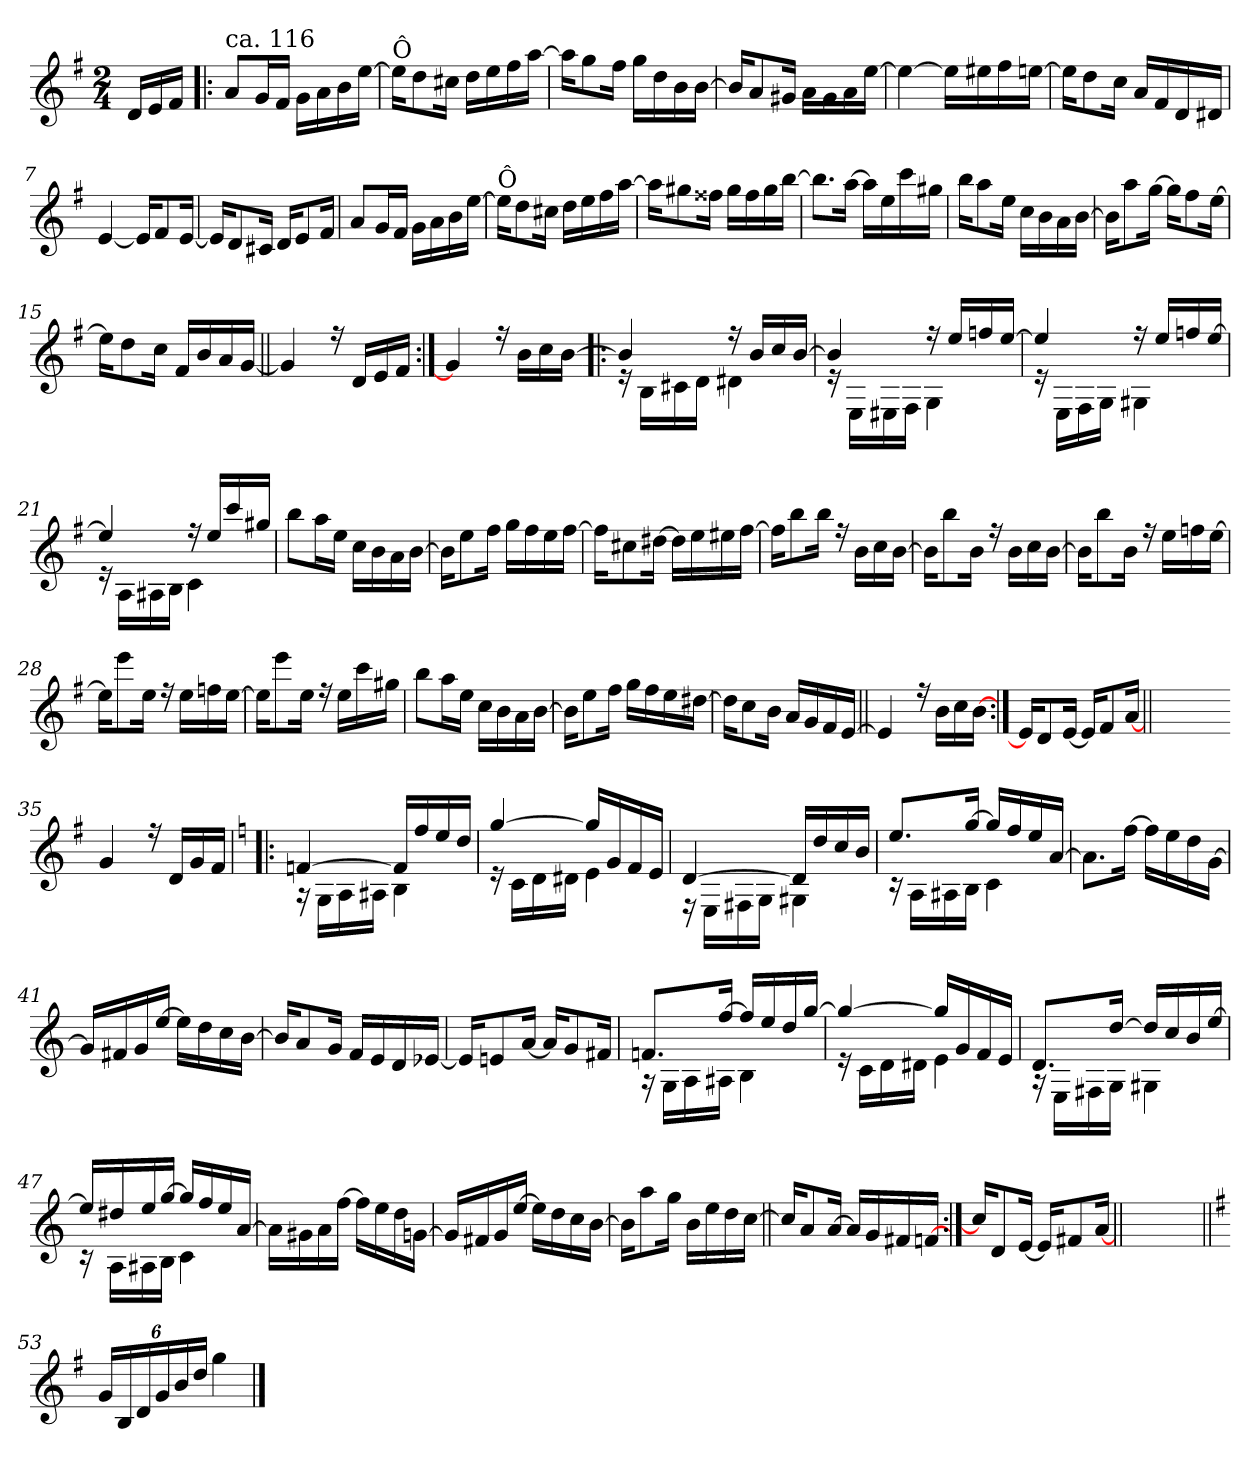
**kern
*part1
*staff1
*clefG2
*k[f#]
*G:
*M2/4
=
16d/LL
16e/
16f#/JJ
=1!|:
*^
!LO:TX:a:t=ca. 116	!
8a/L	2ryy
16g/L	.
16f#/JJ	.
16g\LL	.
16a\	.
16b\	.
[<16ee\JJ	.
=2	=2
!LO:TX:a:t=Ô	!
16ee\KL]	2ryy
8dd\	.
16cc#X\Jk	.
16dd\LL	.
16ee\	.
16ff#\	.
[<16aa\JJ	.
=3	=3
16aa\KL]	4ryy
8gg\	.
16ff#\Jk	.
16gg\LL	4ryy
16dd\	.
16b\	.
[<16b\JJ	.
!!LO:LB:g=z	!!
=4	=4
16b/KL]	2ryy
8a/	.
16g#X/Jk	.
16a\LL	.
16g#\	.
16a\	.
[<16ee\JJ	.
=5	=5
4ee\_	4ryy
16ee\LL]	4ryy
16ee#X\	.
16ff#\	.
[<16een\JJ	.
=6	=6
16ee\KL]	2ryy
8dd\	.
16cc\Jk	.
16a/LL	.
16f#/	.
16d/	.
16d#X/JJ	.
=7	=7
[>4e/	4ryy
16e/KL]	4ryy
8f#/	.
[>16e/Jk	.
!!LO:LB:g=z	!!
=8	=8
16e/KL]	2ryy
8d/	.
16c#X/Jk	.
16d/KL	.
8e/	.
16f#/Jk	.
=9	=9
8a/L	2ryy
16g/L	.
16f#/JJ	.
16g\LL	.
16a\	.
16b\	.
[<16ee\JJ	.
=10	=10
!LO:TX:a:t=Ô	!
16ee\KL]	2ryy
8dd\	.
16cc#X\Jk	.
16dd\LL	.
16ee\	.
16ff#\	.
[<16aa\JJ	.
=11	=11
16aa\KL]	4ryy
8gg#X\	.
16ff##X\Jk	.
16gg#\LL	4ryy
16ff##\	.
16gg#\	.
[<16bb\JJ	.
!!LO:LB:g=z	!!
=12	=12
8.bb\L]	2ryy
[<16aa\Jk	.
16aa\LL]	.
16ee\	.
16ccc\	.
16gg#X\JJ	.
=13	=13
16bb\KL	4ryy
8aa\	.
16ee\Jk	.
16cc\LL	4ryy
16b\	.
16a\	.
[<16b\JJ	.
=14	=14
16b\KL]	4ryy
8aa\	.
[<16gg\Jk	.
16gg\KL]	4ryy
8ff#\	.
[<16ee\Jk	.
=15	=15
16ee\KL]	4ryy
8dd\	.
16cc\Jk	.
16f#/LL	4ryy
16b/	.
16a/	.
[>16g/JJ	.
!!LO:LB:g=z	!!
=16||	=16||
4g/]	2ryy
16rff	.
16d/LL	.
16e/	.
16f#/JJ	.
=17:|!	=17:|!
4g/]	2ryy
16rff	.
16b\LL	.
16cc\	.
[<16b\JJ	.
=18!|:	=18!|:
*	*^
4b/]	16re	4ryy
.	16B!\LL	.
.	16c#X!\	.
.	16d!\JJ	.
16rff	4d#X!\	4ryy
16b/LL	.	.
16cc/	.	.
[>16b/JJ	.	.
=19	=19	=19
4b/]	16re	4ryy
.	16E!\LL	.
.	16E#X!\	.
.	16F#!\JJ	.
16rff	4G!\	4ryy
16ee/LL	.	.
16ffn/	.	.
[>16ee/JJ	.	.
!!LO:LB:g=z	!!	!!
=20	=20	=20
4ee/]	16re	4ryy
.	16E!\LL	.
.	16F#!\	.
.	16G!\JJ	.
16rff	4G#X!\	4ryy
16ee/LL	.	.
16ffn/	.	.
[>16ee/JJ	.	.
=21	=21	=21
4ee/]	16re	4ryy
.	16A!\LL	.
.	16A#X!\	.
.	16B!\JJ	.
16rff	4c!\	4ryy
16ee/LL	.	.
16ccc/	.	.
16gg#X/JJ	.	.
*	*v	*v
=22	=22
8bb\L	4ryy
16aa\L	.
16ee\JJ	.
16cc\LL	4ryy
16b\	.
16a\	.
[<16b\JJ	.
=23	=23
16b\KL]	4ryy
8ee\	.
16ff#\Jk	.
16gg\LL	4ryy
16ff#\	.
16ee\	.
[<16ff#\JJ	.
!!LO:LB:g=z	!!
=24	=24
16ff#\KL]	4ryy
8cc#X\	.
[<16dd#X\Jk	.
16dd#\LL]	4ryy
16ee\	.
16ee#X\	.
[<16ff#\JJ	.
=25	=25
16ff#\KL]	2ryy
8bb\	.
16bb\Jk	.
16rff	.
16b\LL	.
16cc\	.
[<16b\JJ	.
=26	=26
16b\KL]	4ryy
8bb\	.
16b\Jk	.
16rff	4ryy
16b\LL	.
16cc\	.
[<16b\JJ	.
=27	=27
16b\KL]	2ryy
8bb\	.
16b\Jk	.
16rff	.
16ee\LL	.
16ffn\	.
[<16ee\JJ	.
!!LO:LB:g=z	!!
=28	=28
16ee\KL]	4ryy
8eee\	.
16ee\Jk	.
16rff	4ryy
16ee\LL	.
16ffn\	.
[<16ee\JJ	.
=29	=29
16ee\KL]	2ryy
8eee\	.
16ee\Jk	.
16rff	.
16ee\LL	.
16ccc\	.
16gg#X\JJ	.
=30	=30
8bb\L	4ryy
16aa\L	.
16ee\JJ	.
16cc\LL	4ryy
16b\	.
16a\	.
[<16b\JJ	.
=31	=31
16b\KL]	2ryy
8ee\	.
16ff#\Jk	.
16gg\LL	.
16ff#\	.
16ee\	.
[<16dd#X\JJ	.
!!LO:PB:g=z	!!
=32	=32
16dd#\KL]	2ryy
8cc\	.
16b\Jk	.
16a/LL	.
16g/	.
16f#/	.
[>16e/JJ	.
=33||	=33||
4e/]	2ryy
16rff	.
16b\LL	.
16cc\	.
[<16b\JJ	.
=34:|!	=34:|!
16e/KL]	4ryy
8d/	.
[>16e/Jk	.
16e/KL]	4ryy
8f#/	.
[>16a/Jk	.
*v	*v
=34X1||
*stria0
2ryy
!!LO:LB:g=z
=35-
*stria5
*^
4g/	2ryy
16rff	.
16d/LL	.
16g/	.
16f#/JJ	.
*v	*v
=36!|:
*k[]
*C:
*^
*	*^
[>4fni/	16rA	4ryy
.	16G!\LL	.
.	16A!\	.
.	16A#X!\JJ	.
16f/LL]	4B!\	4ryy
16ff/	.	.
16ee/	.	.
16dd/JJ	.	.
=37	=37	=37
[>4gg/	16re	4ryy
.	16c!\LL	.
.	16d!\	.
.	16d#X!\JJ	.
16gg/LL]	4e!\	4ryy
16g/	.	.
16f/	.	.
16e/JJ	.	.
=38	=38	=38
[>4d/	16rF	4ryy
.	16E!\LL	.
.	16F#X!\	.
.	16G!\JJ	.
16d/LL]	4G#X!\	4ryy
16dd/	.	.
16cc/	.	.
16b/JJ	.	.
!!LO:LB:g=z	!!	!!
=39	=39	=39
8.ee/L	16rc	4ryy
.	16A!\LL	.
.	16A#X!\	.
[>16gg/Jk	16B!\JJ	.
16gg/LL]	4c!\	4ryy
16ff/	.	.
16ee/	.	.
[>16a/JJ	.	.
*	*v	*v
=40	=40
8.a\L]	4ryy
[<16ff\Jk	.
16ff\LL]	4ryy
16ee\	.
16dd\	.
[<16g\JJ	.
=41	=41
16g/LL]	2ryy
16f#X/	.
16g/	.
[>16ee/JJ	.
16ee\LL]	.
16dd\	.
16cc\	.
[<16b\JJ	.
=42	=42
16b/KL]	4ryy
8a/	.
16g/Jk	.
16f/LL	4ryy
16e/	.
16d/	.
[>16e-X/JJ	.
!!LO:LB:g=z	!!
=43	=43
16e-/KL]	4ryy
8en/	.
[>16a/Jk	.
16a/KL]	4ryy
8g/	.
16f#X/Jk	.
=44	=44
*	*^
8.fn/L	16rA	4ryy
.	16G!\LL	.
.	16A!\	.
[>16ff/Jk	16A#X!\JJ	.
16ff/LL]	4B!\	4ryy
16ee/	.	.
16dd/	.	.
[>16gg/JJ	.	.
=45	=45	=45
4gg/_	16re	4ryy
.	16c!\LL	.
.	16d!\	.
.	16d#X!\JJ	.
16gg/LL]	4e!\	4ryy
16g/	.	.
16f/	.	.
16e/JJ	.	.
=46	=46	=46
8.d/L	16rG	4ryy
.	16E!\LL	.
.	16F#X!\	.
[>16dd/Jk	16G!\JJ	.
16dd/LL]	4G#X!\	4ryy
16cc/	.	.
16b/	.	.
[>16ee/JJ	.	.
!!LO:LB:g=z	!!	!!
=47	=47	=47
16ee/LL]	16rc	4ryy
16dd#X/	16A!\LL	.
16ee/	16A#X!\	.
[>16gg/JJ	16B!\JJ	.
16gg/LL]	4c!\	4ryy
16ff/	.	.
16ee/	.	.
[>16a/JJ	.	.
*	*v	*v
=48	=48
16a\LL]	4ryy
16g#X\	.
16a\	.
[<16ff\JJ	.
16ff\LL]	4ryy
16ee\	.
16dd\	.
[<16gn\JJ	.
=49	=49
16g/LL]	2ryy
16f#X/	.
16g/	.
[>16ee/JJ	.
16ee\LL]	.
16dd\	.
16cc\	.
[<16b\JJ	.
=50	=50
16b\KL]	4ryy
8aa\	.
16gg\Jk	.
16b\LL	4ryy
16ee\	.
16dd\	.
[<16cc\JJ	.
!!LO:LB:g=z	!!
=51||	=51||
16cc/KL]	2ryy
8a/	.
[>16a/Jk	.
16a/LL]	.
16g/	.
16f#X/	.
[>16fn/JJ	.
=52:|!	=52:|!
16cc/KL]	4ryy
8d/	.
[>16e/Jk	.
16e/KL]	4ryy
8f#X/	.
[>16a/Jk	.
*v	*v
=52X2||
*stria0
2ryy
=53||
*stria5
*k[f#]
*G:
*^
24g/LL	2ryy
24B/	.
24d/	.
24g/	.
24b/	.
24dd/JJ	.
4gg\	.
*v	*v
==
*-
